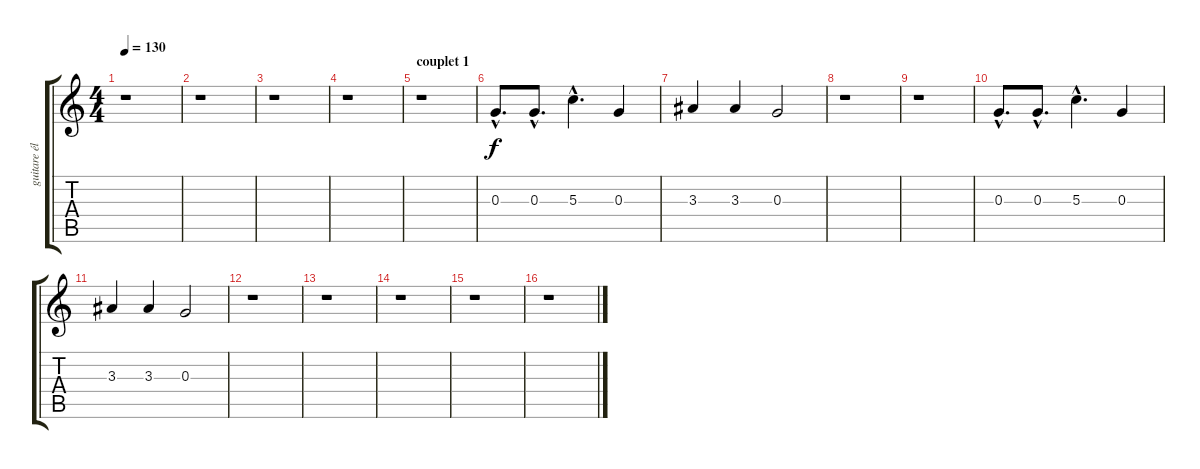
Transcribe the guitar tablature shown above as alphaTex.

\track ("guitare électrique" "guitare él") {instrument electricguitarclean}
\staff {score tabs}
\tuning (E4 B3 G3 D3 A2 E2) {hide}
\ts (4 4)
\tempo 130
\clef g2
\ks c
r.1{dy f instrument electricguitarclean} |
r.1 |
r.1 |
r.1 |
\section ("" "couplet 1")
r.1 |
0.3{hac}.8{d} 0.3{hac}.8{d} 5.3{hac}.4{d} 0.3.4 |
3.3.4 3.3.4 0.3.2 |
r.1 |
r.1 |
0.3{hac}.8{d} 0.3{hac}.8{d} 5.3{hac}.4{d} 0.3.4 |
3.3.4 3.3.4 0.3.2 |
r.1 |
r.1 |
r.1 |
r.1 |
r.1
